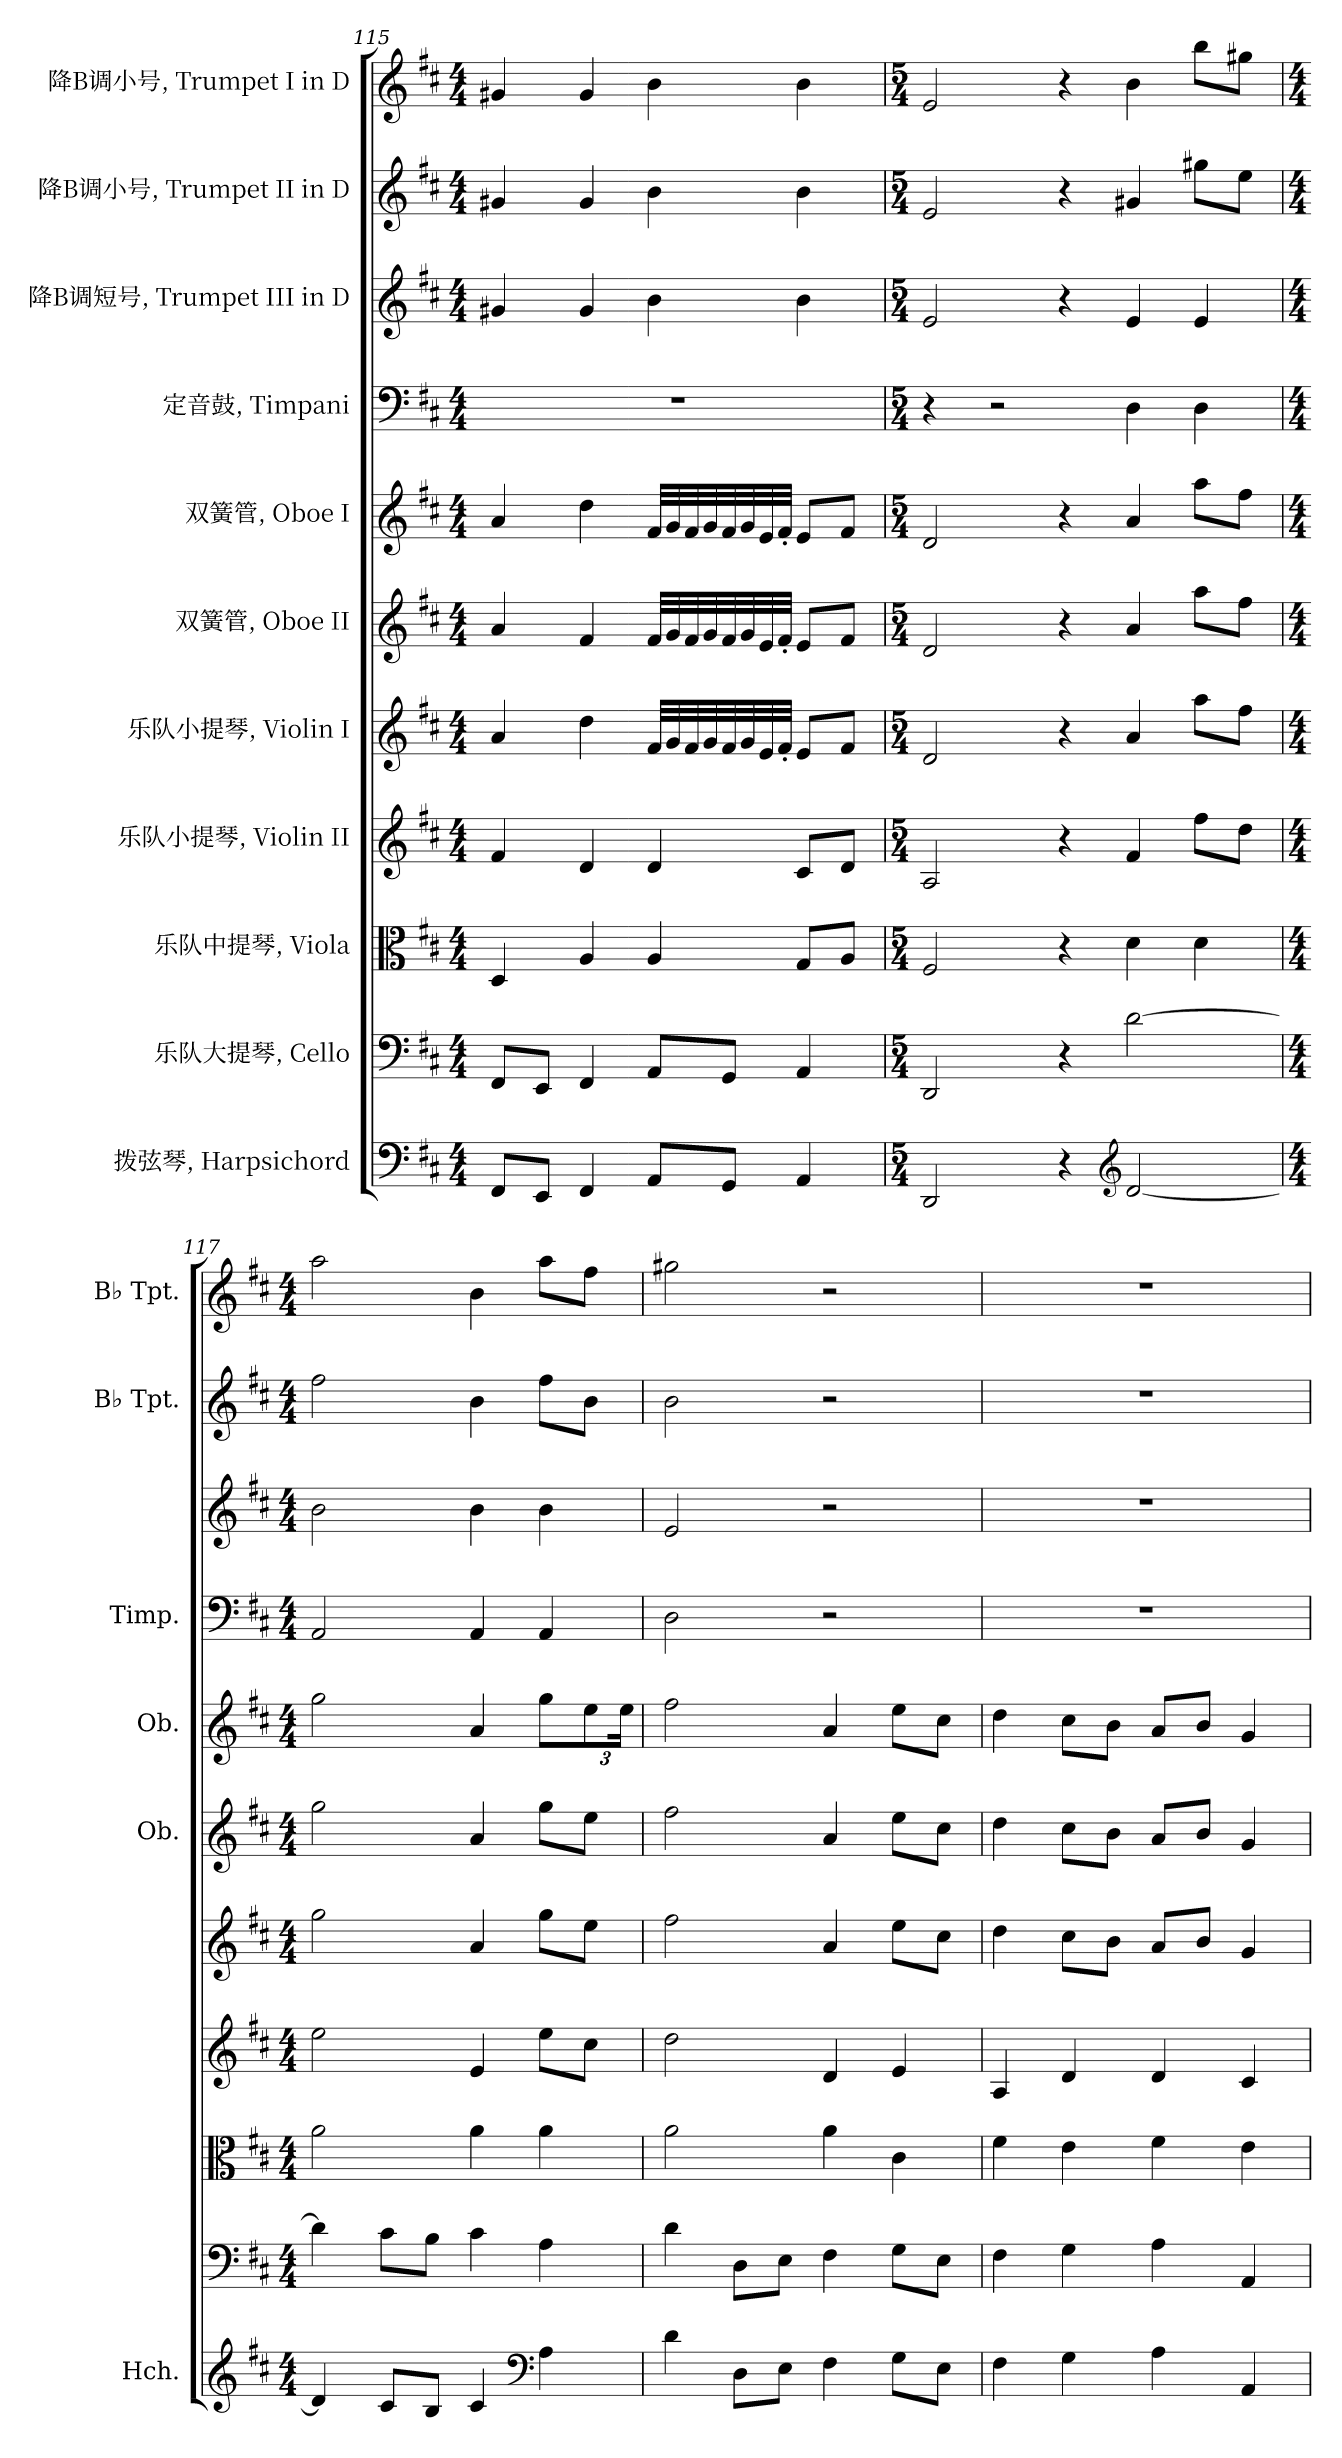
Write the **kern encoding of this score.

**kern	**kern	**kern	**kern	**kern	**kern	**kern	**kern	**kern	**kern	**kern
*part11	*part10	*part9	*part8	*part7	*part6	*part5	*part4	*part3	*part2	*part1
*staff11	*staff10	*staff9	*staff8	*staff7	*staff6	*staff5	*staff4	*staff3	*staff2	*staff1
*I"拨弦琴, Harpsichord	*I"乐队大提琴, Cello	*I"乐队中提琴, Viola	*I"乐队小提琴, Violin II	*I"乐队小提琴, Violin I	*I"双簧管, Oboe II	*I"双簧管, Oboe I	*I"定音鼓, Timpani	*I"降B调短号, Trumpet III in D	*I"降B调小号, Trumpet II in D	*I"降B调小号, Trumpet I in D
*I'Hch.	*	*	*	*	*I'Ob.	*I'Ob.	*I'Timp.	*	*I'B♭ Tpt.	*I'B♭ Tpt.
!!LO:PB:g=z
*clefF4	*clefF4	*clefC3	*clefG2	*clefG2	*clefG2	*clefG2	*clefF4	*clefG2	*clefG2	*clefG2
*	*	*	*	*	*	*	*	*ITrd1c2	*ITrd1c2	*ITrd1c2
*k[f#c#]	*k[f#c#]	*k[f#c#]	*k[f#c#]	*k[f#c#]	*k[f#c#]	*k[f#c#]	*k[f#c#]	*k[]	*k[]	*k[]
*M4/4	*M4/4	*M4/4	*M4/4	*M4/4	*M4/4	*M4/4	*M4/4	*M4/4	*M4/4	*M4/4
=115	=115	=115	=115	=115	=115	=115	=115	=115	=115	=115
8FF#/L	8FF#/L	4D/	4f#/	4a/	4a/	4a/	1r	4f#X/	4f#X/	4f#X/
8EE/J	8EE/J	.	.	.	.	.	.	.	.	.
4FF#/	4FF#/	4A/	4d/	4dd\	4f#/	4dd\	.	4f#/	4f#/	4f#/
8AA/L	8AA/L	4A/	4d/	32f#/LLL	32f#/LLL	32f#/LLL	.	4a\	4a\	4a\
.	.	.	.	32g/	32g/	32g/	.	.	.	.
.	.	.	.	32f#/	32f#/	32f#/	.	.	.	.
.	.	.	.	32g/	32g/	32g/	.	.	.	.
8GG/J	8GG/J	.	.	32f#/	32f#/	32f#/	.	.	.	.
.	.	.	.	32g/	32g/	32g/	.	.	.	.
.	.	.	.	32e/	32e/	32e/	.	.	.	.
.	.	.	.	32f#'/JJJ	32f#'/JJJ	32f#'/JJJ	.	.	.	.
4AA/	4AA/	8G/L	8c#/L	8e/L	8e/L	8e/L	.	4a\	4a\	4a\
.	.	8A/J	8d/J	8f#/J	8f#/J	8f#/J	.	.	.	.
=116	=116	=116	=116	=116	=116	=116	=116	=116	=116	=116
*M5/4	*M5/4	*M5/4	*M5/4	*M5/4	*M5/4	*M5/4	*M5/4	*M5/4	*M5/4	*M5/4
*	*	*	*	*	*	*	*	*	*	*MM116
2DD/	2DD/	2F#/	2A/	2d/	2d/	2d/	4r	2d/	2d/	2d/
.	.	.	.	.	.	.	2r	.	.	.
*	*	*	*	*	*	*	*	*	*	*MM20
4r	4r	4r	4r	4r	4r	4r	.	4r	4r	4r
*clefG2	*	*	*	*	*	*	*	*	*	*
*	*	*	*	*	*	*	*	*	*	*MM144
[2d/	[2d\	4d\	4f#/	4a/	4a/	4a/	4D\	4d/	4f#X/	4a\
.	.	4d\	8ff#\L	8aa\L	8aa\L	8aa\L	4D\	4d/	8ff#X\L	8aa\L
.	.	.	8dd\J	8ff#\J	8ff#\J	8ff#\J	.	.	8dd\J	8ff#X\J
=117	=117	=117	=117	=117	=117	=117	=117	=117	=117	=117
*M4/4	*M4/4	*M4/4	*M4/4	*M4/4	*M4/4	*M4/4	*M4/4	*M4/4	*M4/4	*M4/4
4d/]	4d\]	2a\	2ee\	2gg\	2gg\	2gg\	2AA/	2a\	2ee\	2gg\
8c#/L	8c#\L	.	.	.	.	.	.	.	.	.
8B/J	8B\J	.	.	.	.	.	.	.	.	.
4c#/	4c#\	4a\	4e/	4a/	4a/	4a/	4AA/	4a\	4a\	4a\
*clefF4	*	*	*	*	*	*	*	*	*	*
4A\	4A\	4a\	8ee\L	8gg\L	8gg\L	8gg\L	4AA/	4a\	8ee\L	8gg\L
*	*	*	*	*	*	*Xbrackettup	*	*	*	*
.	.	.	8cc#\J	8ee\J	8ee\J	12ee\	.	.	8a\J	8ee\J
.	.	.	.	.	.	24ee\Jk	.	.	.	.
=118	=118	=118	=118	=118	=118	=118	=118	=118	=118	=118
4d\	4d\	2a\	2dd\	2ff#\	2ff#\	2ff#\	2D\	2d/	2a\	2ff#X\
8D\L	8D\L	.	.	.	.	.	.	.	.	.
8E\J	8E\J	.	.	.	.	.	.	.	.	.
4F#\	4F#\	4a\	4d/	4a/	4a/	4a/	2r	2r	2r	2r
8G\L	8G\L	4c#\	4e/	8ee\L	8ee\L	8ee\L	.	.	.	.
8E\J	8E\J	.	.	8cc#\J	8cc#\J	8cc#\J	.	.	.	.
!!LO:PB:g=z
=119	=119	=119	=119	=119	=119	=119	=119	=119	=119	=119
4F#\	4F#\	4f#\	4A/	4dd\	4dd\	4dd\	1r	1r	1r	1r
4G\	4G\	4e\	4d/	8cc#\L	8cc#\L	8cc#\L	.	.	.	.
.	.	.	.	8b\J	8b\J	8b\J	.	.	.	.
4A\	4A\	4f#\	4d/	8a/L	8a/L	8a/L	.	.	.	.
.	.	.	.	8b/J	8b/J	8b/J	.	.	.	.
4AA/	4AA/	4e\	4c#/	4g/	4g/	4g/	.	.	.	.
=	=	=	=	=	=	=	=	=	=	=
*-	*-	*-	*-	*-	*-	*-	*-	*-	*-	*-
